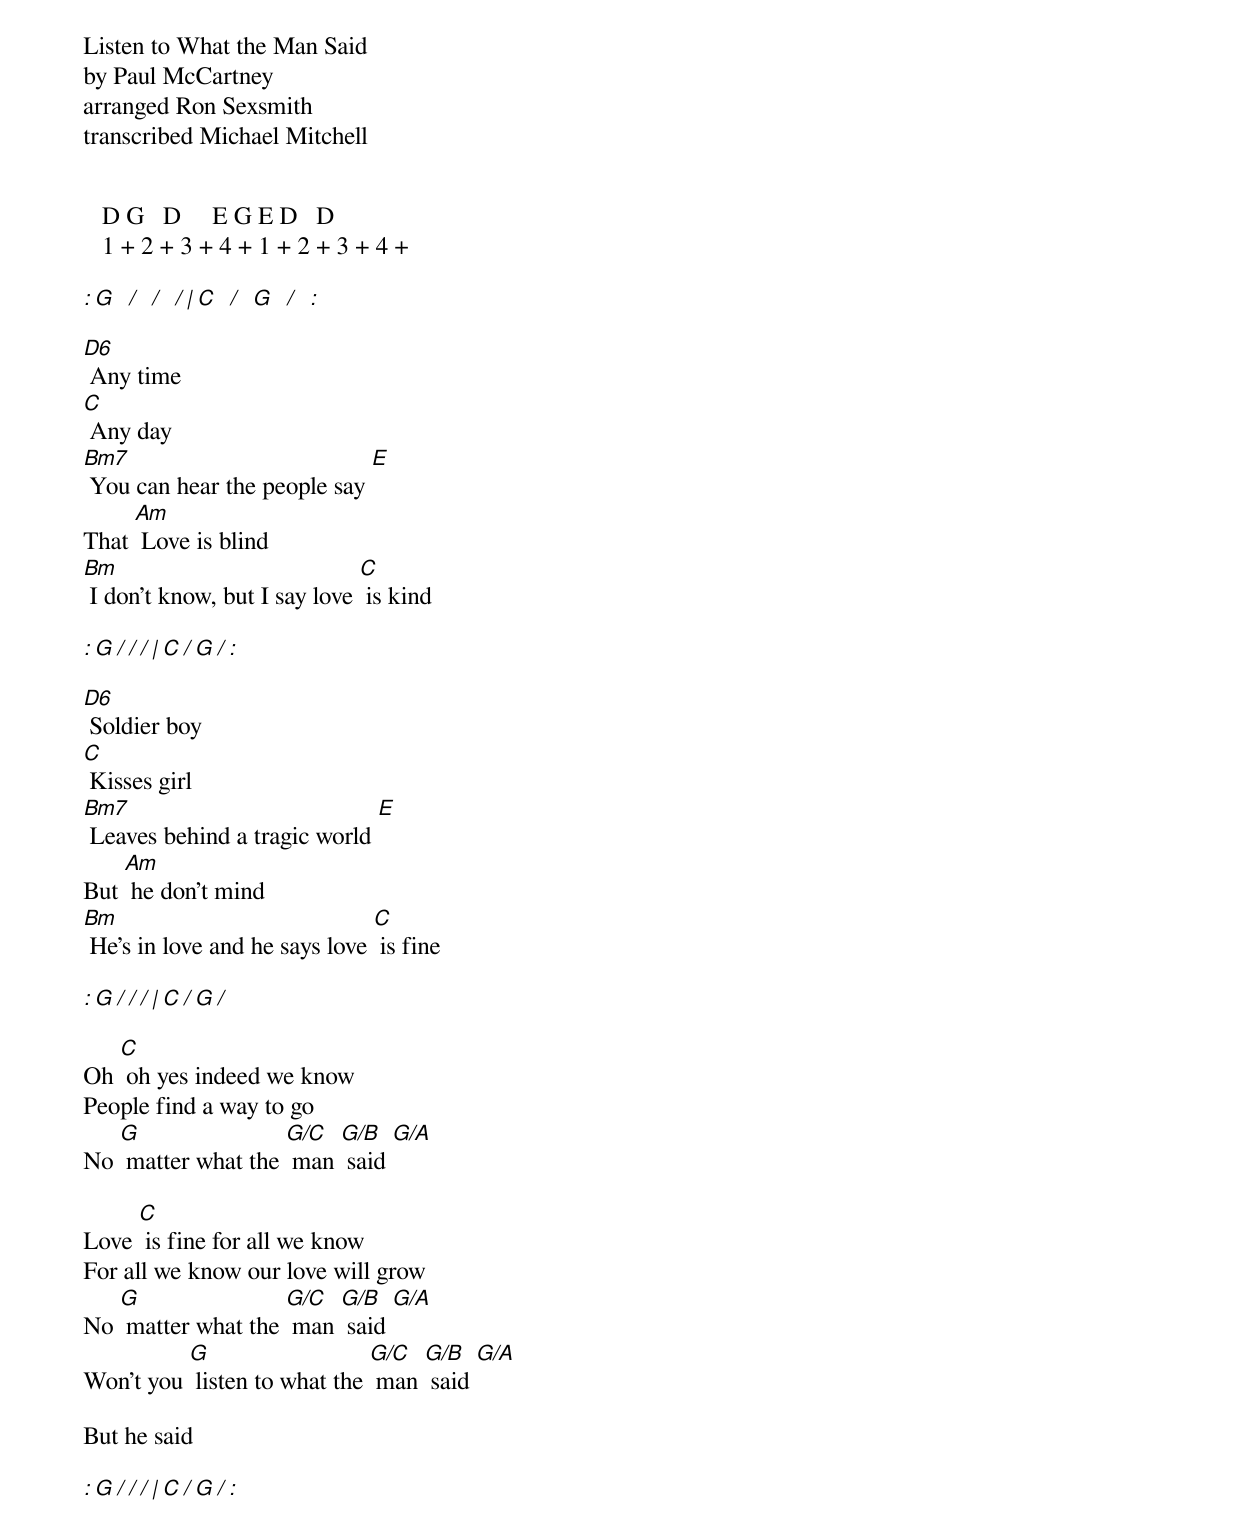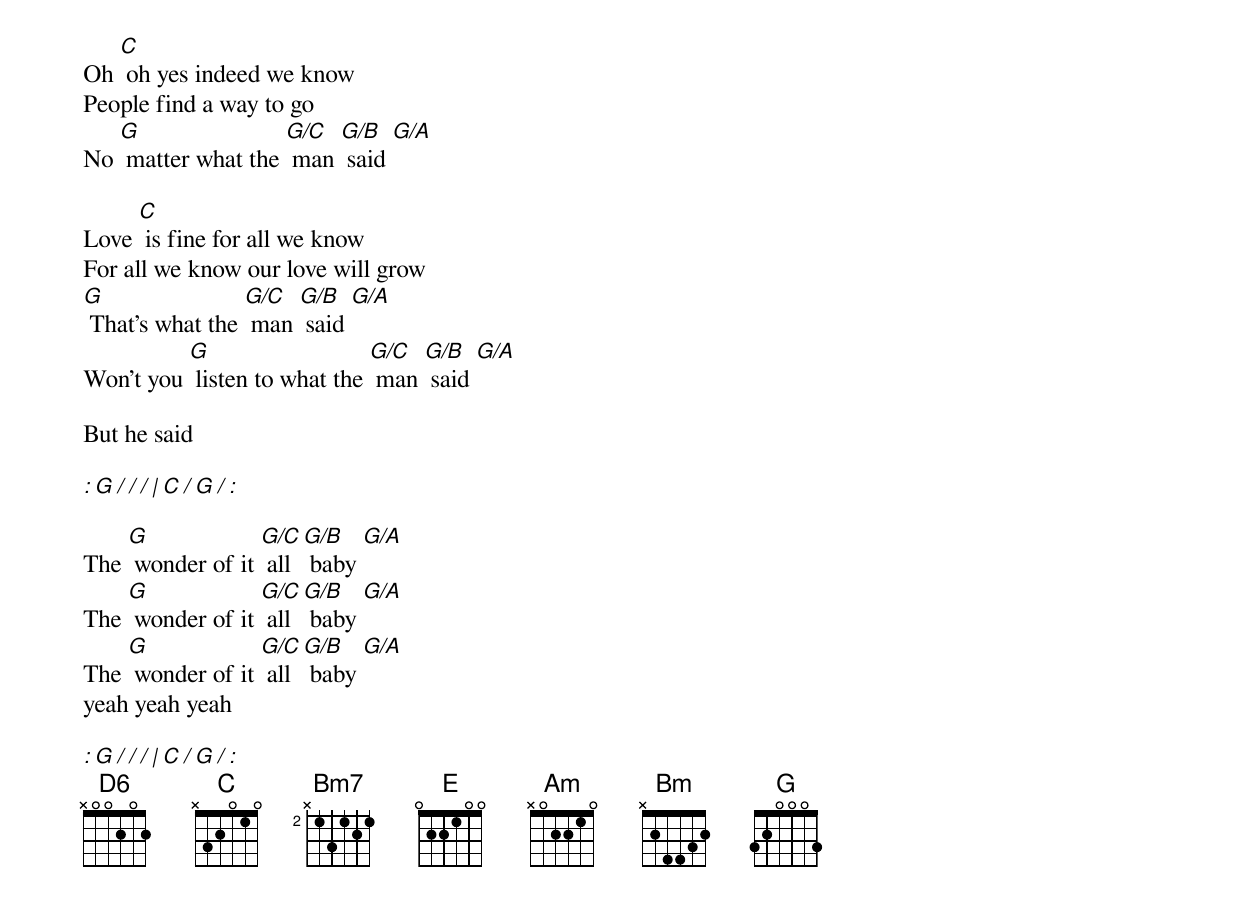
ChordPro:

Listen to What the Man Said
by Paul McCartney
arranged Ron Sexsmith
transcribed Michael Mitchell


   D G   D     E G E D   D
   1 + 2 + 3 + 4 + 1 + 2 + 3 + 4 +

[: G   /   /   / | C   /   G   /   :]

[D6] Any time
[C] Any day
[Bm7] You can hear the people say [E]
That [Am] Love is blind
[Bm] I don't know, but I say love [C] is kind

[: G / / / | C / G / :]

[D6] Soldier boy
[C] Kisses girl
[Bm7] Leaves behind a tragic world [E]
But [Am] he don't mind
[Bm] He's in love and he says love [C] is fine

[: G / / / | C / G / ]

Oh [C] oh yes indeed we know
People find a way to go
No [G] matter what the [G/C] man [G/B] said [G/A]

Love [C] is fine for all we know
For all we know our love will grow
No [G] matter what the [G/C] man [G/B] said [G/A]
Won't you [G] listen to what the [G/C] man [G/B] said [G/A]

But he said

[: G / / / | C / G / :]

Oh [C] oh yes indeed we know
People find a way to go
No [G] matter what the [G/C] man [G/B] said [G/A]

Love [C] is fine for all we know
For all we know our love will grow
[G] That's what the [G/C] man [G/B] said [G/A]
Won't you [G] listen to what the [G/C] man [G/B] said [G/A]

But he said

[: G / / / | C / G / :]

The [G] wonder of it [G/C] all [G/B] baby [G/A]
The [G] wonder of it [G/C] all [G/B] baby [G/A]
The [G] wonder of it [G/C] all [G/B] baby [G/A]
yeah yeah yeah

[: G / / / | C / G / :]
